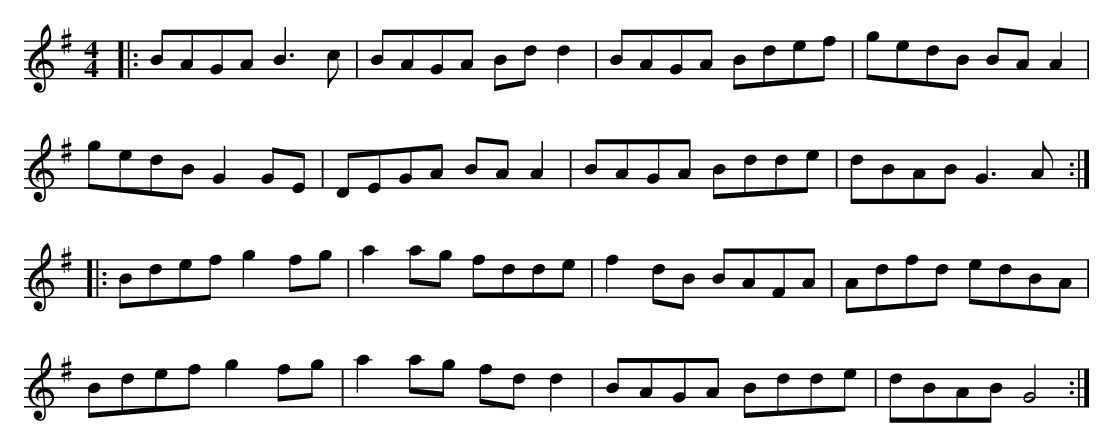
X:1
M:4/4
K:G
|:BAGA B3c|BAGA Bdd2|BAGA Bdef|gedB BAA2|
gedB G2GE|DEGA BAA2|BAGA Bdde|dBAB G3A:|
|:Bdef g2fg|a2ag fdde|f2dB BAFA|Adfd edBA|
Bdef g2fg|a2ag fdd2|BAGA Bdde|dBAB G4:|
